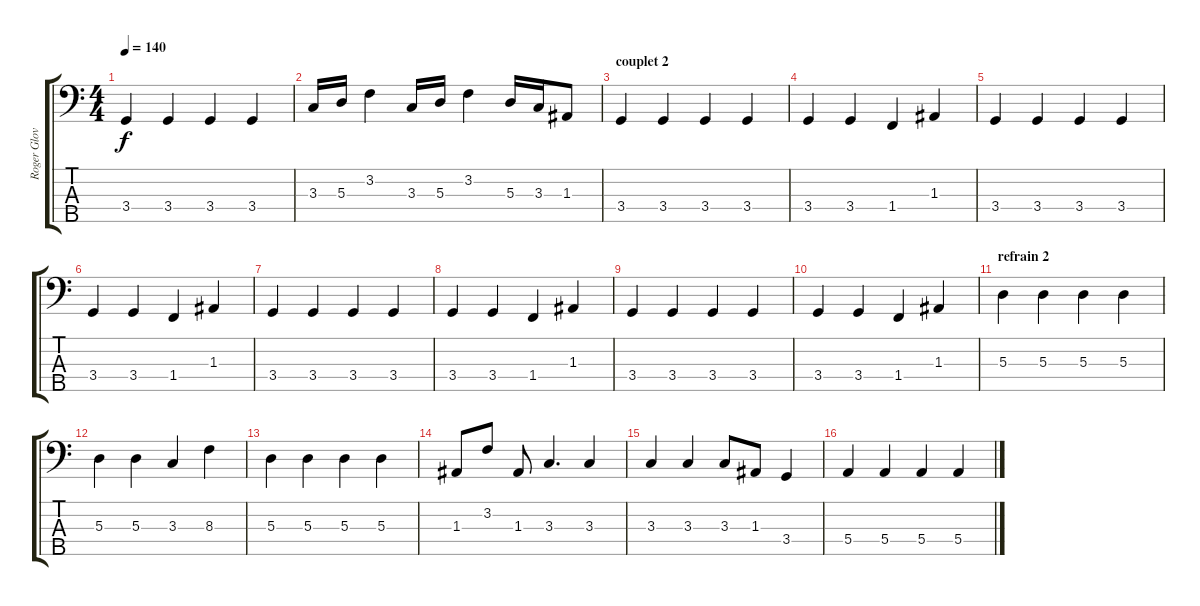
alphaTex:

\track ("Roger Glover" "Roger Glov") {instrument electricbassfinger}
\staff {score tabs}
\tuning (G2 D2 A1 E1 B0) {hide}
\ts (4 4)
\tempo 140
\clef f4
\ks c
3.4.4{dy f} 3.4.4 3.4.4 3.4.4 |
3.3.16 5.3.16 3.2.4 3.3.16 5.3.16 3.2.4 5.3.16 3.3.16 1.3.8 |
\section ("" "couplet 2")
3.4.4 3.4.4 3.4.4 3.4.4 |
3.4.4 3.4.4 1.4.4 1.3.4 |
3.4.4 3.4.4 3.4.4 3.4.4 |
3.4.4 3.4.4 1.4.4 1.3.4 |
3.4.4 3.4.4 3.4.4 3.4.4 |
3.4.4 3.4.4 1.4.4 1.3.4 |
3.4.4 3.4.4 3.4.4 3.4.4 |
3.4.4 3.4.4 1.4.4 1.3.4 |
\section ("" "refrain 2")
5.3.4 5.3.4 5.3.4 5.3.4 |
5.3.4 5.3.4 3.3.4 8.3.4 |
5.3.4 5.3.4 5.3.4 5.3.4 |
1.3.8 3.2.8 1.3.8 3.3.4{d} 3.3.4 |
3.3.4 3.3.4 3.3.8 1.3.8 3.4.4 |
5.4.4 5.4.4 5.4.4 5.4.4
